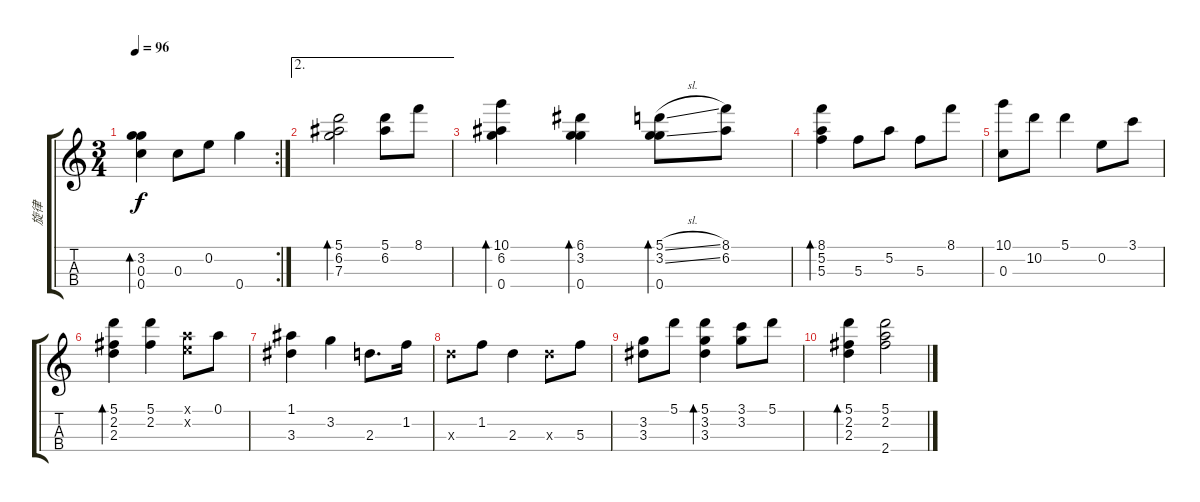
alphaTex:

\track ("旋律" "旋律") {instrument acousticguitarnylon}
\staff {score tabs}
\tuning (A4 E4 C4 G4) {hide}
\rc 2
\ts (3 4)
\tempo 96
\clef g2
\ks c
(3.2 0.3 0.4).4{bd 60 dy f} 0.3.8 0.2.8 0.4.4 |
\ae 2
(5.1 6.2 7.3).2{bd 60} (5.1 6.2).8 8.1.8 |
(10.1 6.2 0.4).4{bd 120} (6.1 3.2 0.4).4{bd 120} (5.1{sl} 3.2{ss} 0.4).8{bd 120} (8.1 6.2).8 |
(8.1 5.2 5.3).4{bd 60} 5.3.8 5.2.8 5.3.8 8.1.8 |
(10.1 0.3).8 10.2.8 5.1.4 0.2.8 3.1.8 |
(5.1 2.2 2.3).4{bd 120} (5.1 2.2).4 (0.1{x} 0.2{x}).8 0.1.8 |
(1.1 3.3).4 3.2.4 2.3.8{d} 1.2.16 |
2.3{x}.8 1.2.8 2.3.4 2.3{x}.8 5.3.8 |
(3.2 3.3).8 5.1.8 (5.1 3.2 3.3).4{bd 120} (3.1 3.2).8 5.1.8 |
(5.1 2.2 2.3).4{bd 240} (5.1 2.2 2.4).2
